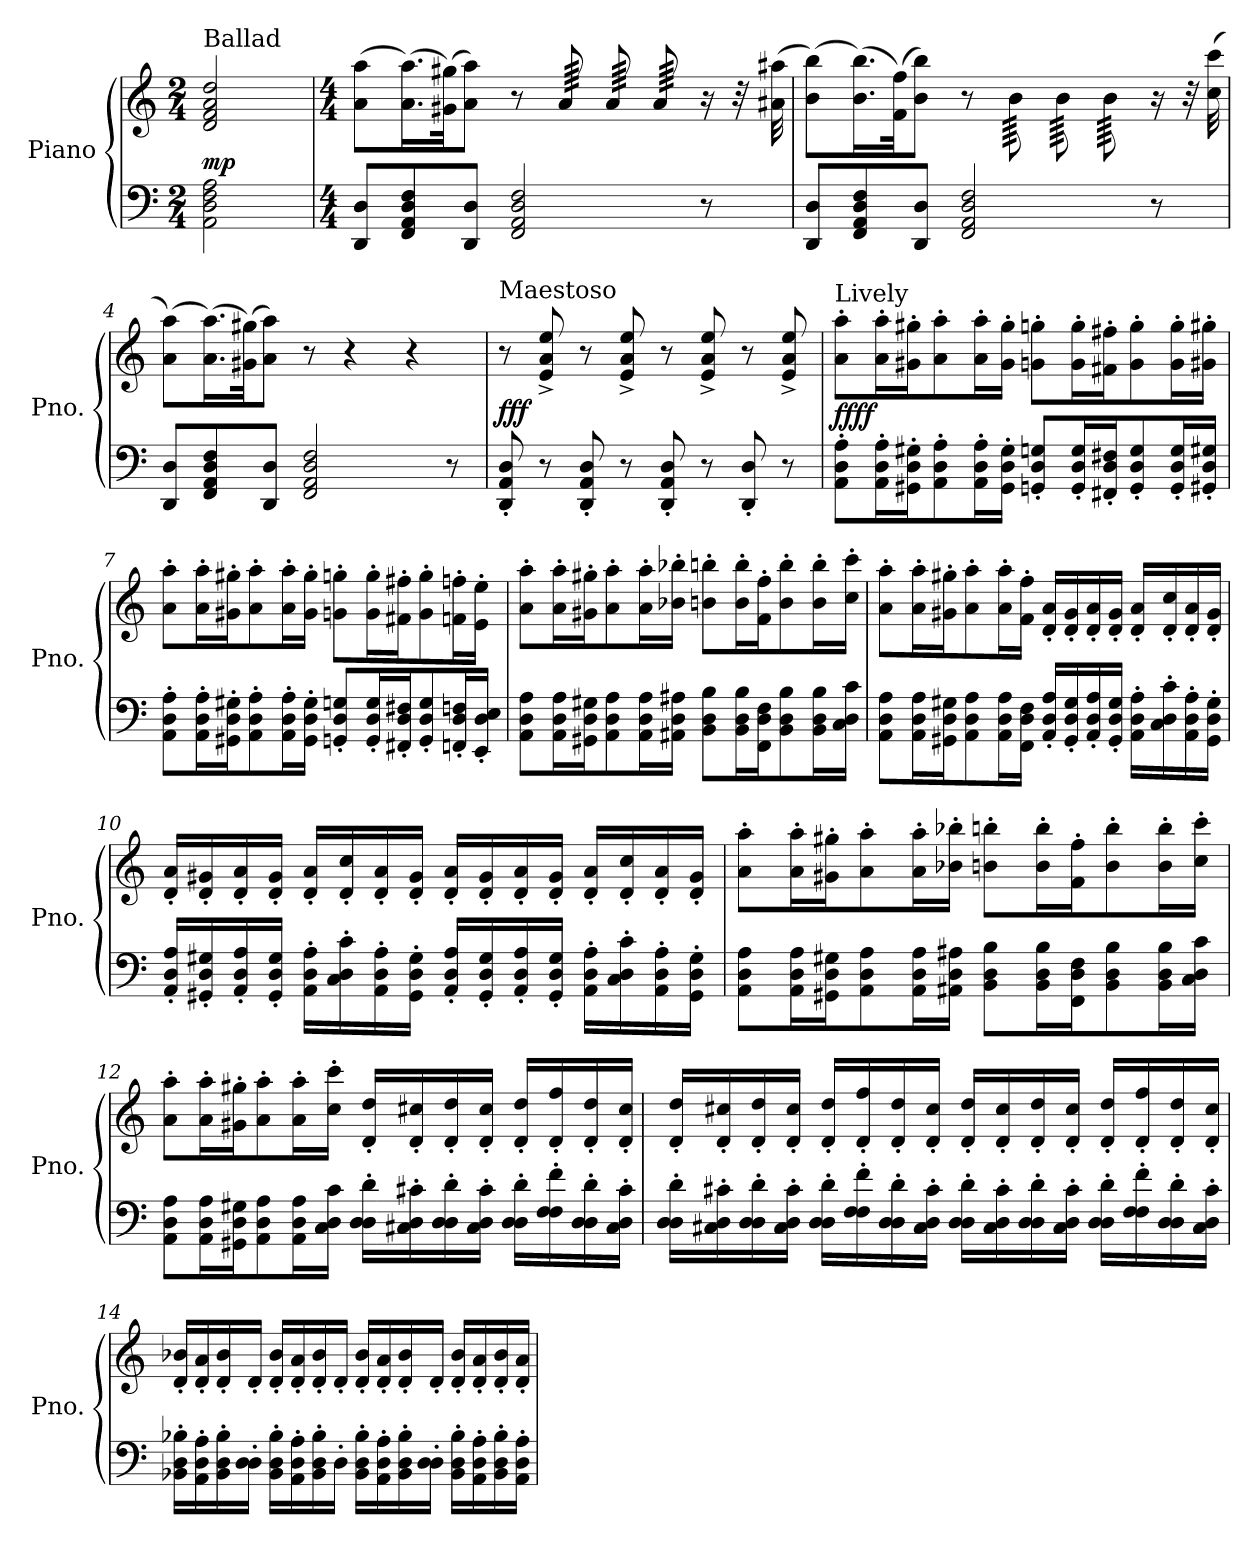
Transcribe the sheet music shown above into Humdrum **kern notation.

**kern	**kern	**dynam
*part1	*part1	*part1
*staff2	*staff1	*staff1/2
*I"Piano	*	*
*I'Pno.	*	*
*clefF4	*clefG2	*
*k[]	*k[]	*
*C:	*C:	*
*M2/4	*M2/4	*
=1	=1	=1
!	!LO:TX:a:t=Ballad	!
!	!	!LO:DY:a=2
2AA\ 2D\ 2F\ 2A\	2d/ 2f/ 2a/ 2dd/	mp
=2	=2	=2
*M4/4	*M4/4	*
8DD/ 8D/L	(8a\ 8aa\L	.
8FF/ 8AA/ 8D/ 8F/	(16.a\ 16.aa\L)	.
.	(32g#X\ 32gg#X\JK)	.
8DD/ 8D/J	8a\ 8aa\J)	.
2FF/ 2AA/ 2D/ 2F/	8r	.
*	*tremolo	*
.	128a/LLLLL	.
.	128a/	.
.	128a/	.
.	128a/	.
.	128a/	.
.	128a/	.
.	128a/	.
.	128a/	.
.	128a/	.
.	128a/	.
.	128a/	.
.	128a/	.
.	128a/	.
.	128a/	.
.	128a/	.
.	128a/JJJJJ	.
.	128a/LLLLL	.
.	128a/	.
.	128a/	.
.	128a/	.
.	128a/	.
.	128a/	.
.	128a/	.
.	128a/	.
.	128a/	.
.	128a/	.
.	128a/	.
.	128a/	.
.	128a/	.
.	128a/	.
.	128a/	.
.	128a/JJJJJ	.
.	128a/LLLLL	.
.	128a/	.
.	128a/	.
.	128a/	.
.	128a/	.
.	128a/	.
.	128a/	.
.	128a/	.
.	128a/	.
.	128a/	.
.	128a/	.
.	128a/	.
.	128a/	.
.	128a/	.
.	128a/	.
.	128a/JJJJJ	.
*	*Xtremolo	*
8r	16r	.
.	32r	.
.	(32a#X\ 32aa#X\	.
=3	=3	=3
8DD/ 8D/L	(8b\ 8bb\L)	.
8FF/ 8AA/ 8D/ 8F/	(16.b\ 16.bb\L)	.
.	(32f\ 32ff\JK)	.
8DD/ 8D/J	8b\ 8bb\J)	.
2FF/ 2AA/ 2D/ 2F/	8r	.
*	*tremolo	*
.	128b\LLLLL	.
.	128b\	.
.	128b\	.
.	128b\	.
.	128b\	.
.	128b\	.
.	128b\	.
.	128b\	.
.	128b\	.
.	128b\	.
.	128b\	.
.	128b\	.
.	128b\	.
.	128b\	.
.	128b\	.
.	128b\JJJJJ	.
.	128b\LLLLL	.
.	128b\	.
.	128b\	.
.	128b\	.
.	128b\	.
.	128b\	.
.	128b\	.
.	128b\	.
.	128b\	.
.	128b\	.
.	128b\	.
.	128b\	.
.	128b\	.
.	128b\	.
.	128b\	.
.	128b\JJJJJ	.
.	128b\LLLLL	.
.	128b\	.
.	128b\	.
.	128b\	.
.	128b\	.
.	128b\	.
.	128b\	.
.	128b\	.
.	128b\	.
.	128b\	.
.	128b\	.
.	128b\	.
.	128b\	.
.	128b\	.
.	128b\	.
.	128b\JJJJJ	.
*	*Xtremolo	*
8r	16r	.
.	32r	.
.	(32cc\ 32ccc\	.
=4	=4	=4
8DD/ 8D/L	(8a\ 8aa\L)	.
8FF/ 8AA/ 8D/ 8F/	(16.a\ 16.aa\L)	.
.	(32g#X\ 32gg#X\JK)	.
8DD/ 8D/J	8a\ 8aa\J)	.
2FF/ 2AA/ 2D/ 2F/	8r	.
.	4r	.
.	4r	.
8r	.	.
=5	=5	=5
!	!LO:TX:a:t=Maestoso	!
!	!	!LO:DY:a=2
8DD/' 8AA/' 8D/'	8r	fff
8r	8e/^ 8a/^ 8ee/^	.
8DD/' 8AA/' 8D/'	8r	.
8r	8e/^ 8a/^ 8ee/^	.
8DD/' 8AA/' 8D/'	8r	.
8r	8e/^ 8a/^ 8ee/^	.
8DD/' 8D/'	8r	.
8r	8e/^ 8a/^ 8ee/^	.
!!LO:LB:g=z
=6	=6	=6
!	!LO:TX:a:t=Lively	!
!	!	!LO:DY:a=2
8AA\' 8D\' 8A\'L	8a\' 8aa\'L	ffff
16AA\' 16D\' 16A\'L	16a\' 16aa\'L	.
16GG#X\' 16D\' 16G#X\'J	16g#X\' 16gg#X\'J	.
8AA\' 8D\' 8A\'	8a\' 8aa\'	.
16AA\' 16D\' 16A\'L	16a\' 16aa\'L	.
16GG#\' 16D\' 16G#\'JJ	16g#\' 16gg#\'JJ	.
8GGn/' 8D/' 8Gn/'L	8gn\' 8ggn\'L	.
16GG/' 16D/' 16G/'L	16g\' 16gg\'L	.
16FF#X/' 16D/' 16F#X/'J	16f#X\' 16ff#X\'J	.
8GG/' 8D/' 8G/'	8g\' 8gg\'	.
16GG/' 16D/' 16G/'L	16g\' 16gg\'L	.
16GG#X/' 16D/' 16G#X/'JJ	16g#X\' 16gg#X\'JJ	.
=7	=7	=7
8AA\' 8D\' 8A\'L	8a\' 8aa\'L	.
16AA\' 16D\' 16A\'L	16a\' 16aa\'L	.
16GG#X\' 16D\' 16G#X\'J	16g#X\' 16gg#X\'J	.
8AA\' 8D\' 8A\'	8a\' 8aa\'	.
16AA\' 16D\' 16A\'L	16a\' 16aa\'L	.
16GG#\' 16D\' 16G#\'JJ	16g#\' 16gg#\'JJ	.
8GGn/' 8D/' 8Gn/'L	8gn\' 8ggn\'L	.
16GG/' 16D/' 16G/'L	16g\' 16gg\'L	.
16FF#X/' 16D/' 16F#X/'J	16f#X\' 16ff#X\'J	.
8GG/' 8D/' 8G/'	8g\' 8gg\'	.
16FFn/' 16D/' 16Fn/'L	16fn\' 16ffn\'L	.
16EE/' 16D/' 16E/'JJ	16e\' 16ee\'JJ	.
=8	=8	=8
8AA\ 8D\ 8A\L	8a\' 8aa\'L	.
16AA\ 16D\ 16A\L	16a\' 16aa\'L	.
16GG#X\ 16D\ 16G#X\J	16g#X\' 16gg#X\'J	.
8AA\ 8D\ 8A\	8a\' 8aa\'	.
16AA\ 16D\ 16A\L	16a\' 16aa\'L	.
16AA#X\ 16D\ 16A#X\JJ	16b-X\' 16bb-X\'JJ	.
8BB\ 8D\ 8B\L	8bn\' 8bbn\'L	.
16BB\ 16D\ 16B\L	16b\' 16bb\'L	.
16FF\ 16D\ 16F\J	16f\' 16ff\'J	.
8BB\ 8D\ 8B\	8b\' 8bb\'	.
16BB\ 16D\ 16B\L	16b\' 16bb\'L	.
16C\ 16D\ 16c\JJ	16cc\' 16ccc\'JJ	.
=9	=9	=9
8AA\ 8D\ 8A\L	8a\' 8aa\'L	.
16AA\ 16D\ 16A\L	16a\' 16aa\'L	.
16GG#X\ 16D\ 16G#X\J	16g#X\' 16gg#X\'J	.
8AA\ 8D\ 8A\	8a\' 8aa\'	.
16AA\ 16D\ 16A\L	16a\' 16aa\'L	.
16FF\ 16D\ 16F\JJ	16f\' 16ff\'JJ	.
16AA/' 16D/' 16A/'LL	16d/' 16a/'LL	.
16GG#/' 16D/' 16G#/'	16d/' 16g#/'	.
16AA/' 16D/' 16A/'	16d/' 16a/'	.
16GG#/' 16D/' 16G#/'JJ	16d/' 16g#/'JJ	.
16AA\' 16D\' 16A\'LL	16d/' 16a/'LL	.
16C\' 16D\' 16c\'	16d/' 16cc/'	.
16AA\' 16D\' 16A\'	16d/' 16a/'	.
16GG#\' 16D\' 16G#\'JJ	16d/' 16g#/'JJ	.
=10	=10	=10
16AA/' 16D/' 16A/'LL	16d/' 16a/'LL	.
16GG#X/' 16D/' 16G#X/'	16d/' 16g#X/'	.
16AA/' 16D/' 16A/'	16d/' 16a/'	.
16GG#/' 16D/' 16G#/'JJ	16d/' 16g#/'JJ	.
16AA\' 16D\' 16A\'LL	16d/' 16a/'LL	.
16C\' 16D\' 16c\'	16d/' 16cc/'	.
16AA\' 16D\' 16A\'	16d/' 16a/'	.
16GG#\' 16D\' 16G#\'JJ	16d/' 16g#/'JJ	.
16AA/' 16D/' 16A/'LL	16d/' 16a/'LL	.
16GG#/' 16D/' 16G#/'	16d/' 16g#/'	.
16AA/' 16D/' 16A/'	16d/' 16a/'	.
16GG#/' 16D/' 16G#/'JJ	16d/' 16g#/'JJ	.
16AA\' 16D\' 16A\'LL	16d/' 16a/'LL	.
16C\' 16D\' 16c\'	16d/' 16cc/'	.
16AA\' 16D\' 16A\'	16d/' 16a/'	.
16GG#\' 16D\' 16G#\'JJ	16d/' 16g#/'JJ	.
!!LO:LB:g=z
=11	=11	=11
8AA\ 8D\ 8A\L	8a\' 8aa\'L	.
16AA\ 16D\ 16A\L	16a\' 16aa\'L	.
16GG#X\ 16D\ 16G#X\J	16g#X\' 16gg#X\'J	.
8AA\ 8D\ 8A\	8a\' 8aa\'	.
16AA\ 16D\ 16A\L	16a\' 16aa\'L	.
16AA#X\ 16D\ 16A#X\JJ	16b-X\' 16bb-X\'JJ	.
8BB\ 8D\ 8B\L	8bn\' 8bbn\'L	.
16BB\ 16D\ 16B\L	16b\' 16bb\'L	.
16FF\ 16D\ 16F\J	16f\' 16ff\'J	.
8BB\ 8D\ 8B\	8b\' 8bb\'	.
16BB\ 16D\ 16B\L	16b\' 16bb\'L	.
16C\ 16D\ 16c\JJ	16cc\' 16ccc\'JJ	.
=12	=12	=12
8AA\ 8D\ 8A\L	8a\' 8aa\'L	.
16AA\ 16D\ 16A\L	16a\' 16aa\'L	.
16GG#X\ 16D\ 16G#X\J	16g#X\' 16gg#X\'J	.
8AA\ 8D\ 8A\	8a\' 8aa\'	.
16AA\ 16D\ 16A\L	16a\' 16aa\'L	.
16C\ 16D\ 16c\JJ	16cc\' 16ccc\'JJ	.
16D\' 16D\' 16d\'LL	16d/' 16dd/'LL	.
16C#X\' 16D\' 16c#X\'	16d/' 16cc#X/'	.
16D\' 16D\' 16d\'	16d/' 16dd/'	.
16C#\' 16D\' 16c#\'JJ	16d/' 16cc#/'JJ	.
16D\' 16D\' 16d\'LL	16d/' 16dd/'LL	.
16F\' 16F\' 16f\'	16d/' 16ff/'	.
16D\' 16D\' 16d\'	16d/' 16dd/'	.
16C#\' 16D\' 16c#\'JJ	16d/' 16cc#/'JJ	.
=13	=13	=13
16D\' 16D\' 16d\'LL	16d/' 16dd/'LL	.
16C#X\' 16D\' 16c#X\'	16d/' 16cc#X/'	.
16D\' 16D\' 16d\'	16d/' 16dd/'	.
16C#\' 16D\' 16c#\'JJ	16d/' 16cc#/'JJ	.
16D\' 16D\' 16d\'LL	16d/' 16dd/'LL	.
16F\' 16F\' 16f\'	16d/' 16ff/'	.
16D\' 16D\' 16d\'	16d/' 16dd/'	.
16C#\' 16D\' 16c#\'JJ	16d/' 16cc#/'JJ	.
16D\' 16D\' 16d\'LL	16d/' 16dd/'LL	.
16C#\' 16D\' 16c#\'	16d/' 16cc#/'	.
16D\' 16D\' 16d\'	16d/' 16dd/'	.
16C#\' 16D\' 16c#\'JJ	16d/' 16cc#/'JJ	.
16D\' 16D\' 16d\'LL	16d/' 16dd/'LL	.
16F\' 16F\' 16f\'	16d/' 16ff/'	.
16D\' 16D\' 16d\'	16d/' 16dd/'	.
16C#\' 16D\' 16c#\'JJ	16d/' 16cc#/'JJ	.
=14	=14	=14
16BB-X\' 16D\' 16B-X\'LL	16d/' 16b-X/'LL	.
16AA\' 16D\' 16A\'	16d/' 16a/'	.
16BB-\' 16D\' 16B-\'	16d/' 16b-/'	.
16D\' 16D\'JJ	16d'/JJ	.
16BB-\' 16D\' 16B-\'LL	16d/' 16b-/'LL	.
16AA\' 16D\' 16A\'	16d/' 16a/'	.
16BB-\' 16D\' 16B-\'	16d/' 16b-/'	.
16D'\JJ	16d'/JJ	.
16BB-\' 16D\' 16B-\'LL	16d/' 16b-/'LL	.
16AA\' 16D\' 16A\'	16d/' 16a/'	.
16BB-\' 16D\' 16B-\'	16d/' 16b-/'	.
16D\' 16D\'JJ	16d'/JJ	.
16BB-\' 16D\' 16B-\'LL	16d/' 16b-/'LL	.
16AA\' 16D\' 16A\'	16d/' 16a/'	.
16BB-\' 16D\' 16B-\'	16d/' 16b-/'	.
16AA\' 16D\' 16A\'JJ	16d/' 16a/'JJ	.
=	=	=
*-	*-	*-
